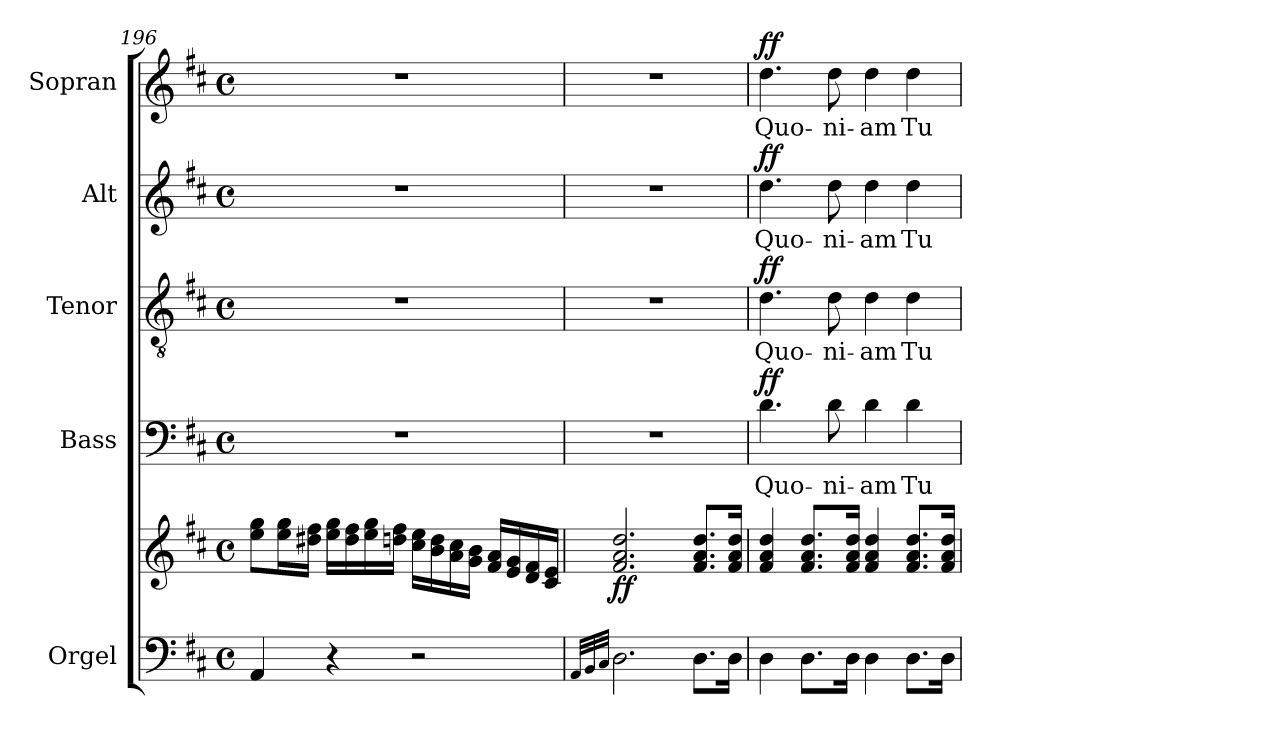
**kern	**kern	**dynam	**kern	**text	**dynam	**kern	**text	**dynam	**kern	**text	**dynam	**kern	**text	**dynam
*part5	*part5	*part5	*part4	*part4	*part4	*part3	*part3	*part3	*part2	*part2	*part2	*part1	*part1	*part1
*staff6	*staff5	*staff5/6	*staff4	*staff4	*staff4	*staff3	*staff3	*staff3	*staff2	*staff2	*staff2	*staff1	*staff1	*staff1
*I"Orgel	*	*	*I"Bass	*	*	*I"Tenor	*	*	*I"Alt	*	*	*I"Sopran	*	*
*I'Org.	*	*	*I'B.	*	*	*I'T.	*	*	*I'A.	*	*	*I'S.	*	*
!!LO:LB:g=z
*clefF4	*clefG2	*	*clefF4	*	*	*clefGv2	*	*	*clefG2	*	*	*clefG2	*	*
*k[f#c#]	*k[f#c#]	*	*k[f#c#]	*	*	*k[f#c#]	*	*	*k[f#c#]	*	*	*k[f#c#]	*	*
*D:	*D:	*	*D:	*	*	*D:	*	*	*D:	*	*	*D:	*	*
*M4/4	*M4/4	*	*M4/4	*	*	*M4/4	*	*	*M4/4	*	*	*M4/4	*	*
*met(c)	*met(c)	*	*met(c)	*	*	*met(c)	*	*	*met(c)	*	*	*met(c)	*	*
=196	=196	=196	=196	=196	=196	=196	=196	=196	=196	=196	=196	=196	=196	=196
4AA/	8ee\ 8gg\L	.	1r	.	.	1r	.	.	1r	.	.	1r	.	.
.	16ee\ 16gg\L	.	.	.	.	.	.	.	.	.	.	.	.	.
.	16dd#X\ 16ff#\JJ	.	.	.	.	.	.	.	.	.	.	.	.	.
4r	16ee\ 16gg\LL	.	.	.	.	.	.	.	.	.	.	.	.	.
.	16dd#\ 16ff#\	.	.	.	.	.	.	.	.	.	.	.	.	.
.	16ee\ 16gg\	.	.	.	.	.	.	.	.	.	.	.	.	.
.	16ddn\ 16ff#\JJ	.	.	.	.	.	.	.	.	.	.	.	.	.
2r	16cc#\ 16ee\LL	.	.	.	.	.	.	.	.	.	.	.	.	.
.	16b\ 16dd\	.	.	.	.	.	.	.	.	.	.	.	.	.
.	16a\ 16cc#\	.	.	.	.	.	.	.	.	.	.	.	.	.
.	16g\ 16b\JJ	.	.	.	.	.	.	.	.	.	.	.	.	.
.	16f#/ 16a/LL	.	.	.	.	.	.	.	.	.	.	.	.	.
.	16e/ 16g/	.	.	.	.	.	.	.	.	.	.	.	.	.
.	16d/ 16f#/	.	.	.	.	.	.	.	.	.	.	.	.	.
.	16c#/ 16e/JJ	.	.	.	.	.	.	.	.	.	.	.	.	.
=197	=197	=197	=197	=197	=197	=197	=197	=197	=197	=197	=197	=197	=197	=197
32qAA/LLL	.	.	.	.	.	.	.	.	.	.	.	.	.	.
32qBB/	.	.	.	.	.	.	.	.	.	.	.	.	.	.
32qC#/JJJ	.	.	.	.	.	.	.	.	.	.	.	.	.	.
!	!	!LO:DY:b	!	!	!	!	!	!	!	!	!	!	!	!
2.D\	2.f#/ 2.a/ 2.dd/	ff	1r	.	.	1r	.	.	1r	.	.	1r	.	.
8.D\L	8.f#/ 8.a/ 8.dd/L	.	.	.	.	.	.	.	.	.	.	.	.	.
16D\Jk	16f#/ 16a/ 16dd/Jk	.	.	.	.	.	.	.	.	.	.	.	.	.
=198	=198	=198	=198	=198	=198	=198	=198	=198	=198	=198	=198	=198	=198	=198
!	!	!	!	!LO:LY:b	!LO:DY:a	!	!LO:LY:b	!LO:DY:a	!	!LO:LY:b	!LO:DY:a	!	!LO:LY:b	!LO:DY:a
4D\	4f#/ 4a/ 4dd/	.	4.d\	Quo-	ff	4.d\	Quo-	ff	4.dd\	Quo-	ff	4.dd\	Quo-	ff
8.D\L	8.f#/ 8.a/ 8.dd/L	.	.	.	.	.	.	.	.	.	.	.	.	.
!	!	!	!	!LO:LY:b	!	!	!LO:LY:b	!	!	!LO:LY:b	!	!	!LO:LY:b	!
.	.	.	8d\	-ni-	.	8d\	-ni-	.	8dd\	-ni-	.	8dd\	-ni-	.
16D\Jk	16f#/ 16a/ 16dd/Jk	.	.	.	.	.	.	.	.	.	.	.	.	.
!	!	!	!	!LO:LY:b	!	!	!LO:LY:b	!	!	!LO:LY:b	!	!	!LO:LY:b	!
4D\	4f#/ 4a/ 4dd/	.	4d\	-am	.	4d\	-am	.	4dd\	-am	.	4dd\	-am	.
!	!	!	!	!LO:LY:b	!	!	!LO:LY:b	!	!	!LO:LY:b	!	!	!LO:LY:b	!
8.D\L	8.f#/ 8.a/ 8.dd/L	.	4d\	Tu	.	4d\	Tu	.	4dd\	Tu	.	4dd\	Tu	.
16D\Jk	16f#/ 16a/ 16dd/Jk	.	.	.	.	.	.	.	.	.	.	.	.	.
=	=	=	=	=	=	=	=	=	=	=	=	=	=	=
*-	*-	*-	*-	*-	*-	*-	*-	*-	*-	*-	*-	*-	*-	*-
